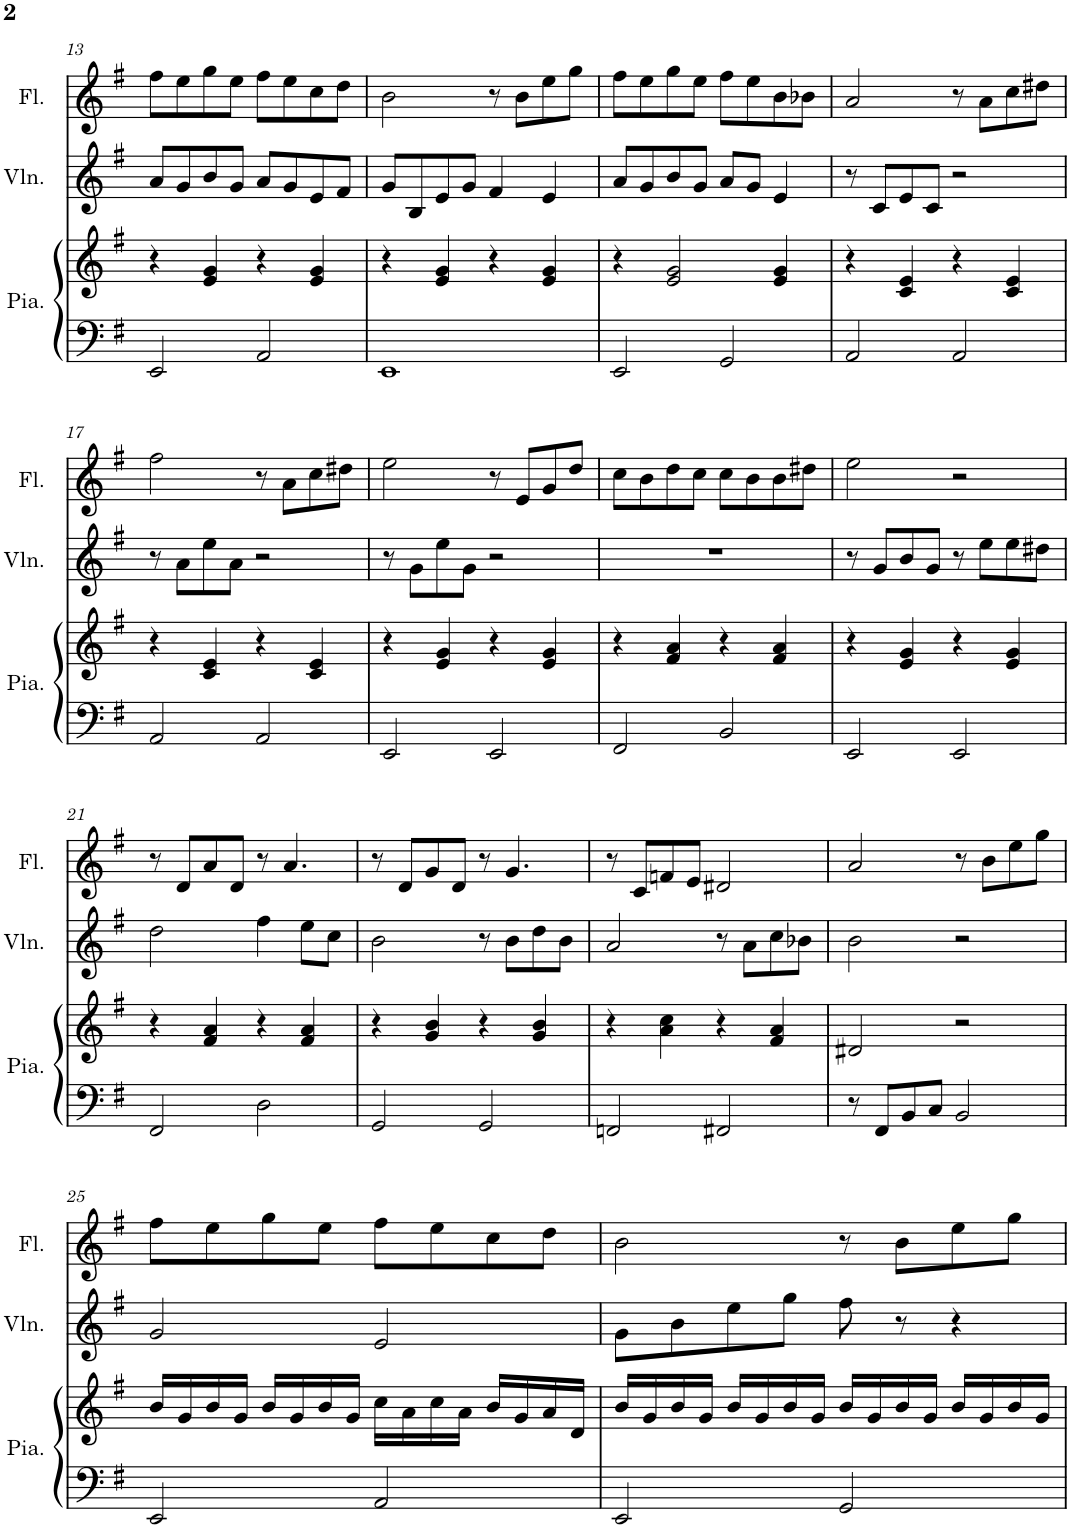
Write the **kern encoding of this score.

**kern	**kern	**kern	**kern
*part3	*part3	*part2	*part1
*staff4	*staff3	*staff2	*staff1
*I"Piano	*	*I"Violon	*I"Flûte
*I'Pia.	*	*I'Vln.	*I'Fl.
!!LO:PB:g=z
*clefF4	*clefG2	*clefG2	*clefG2
*k[f#]	*k[f#]	*k[f#]	*k[f#]
*M4/4	*M4/4	*M4/4	*M4/4
=13	=13	=13	=13
2EE/	4r	8a/L	8ff#\L
.	.	8g/	8ee\
.	4e/ 4g/	8b/	8gg\
.	.	8g/J	8ee\J
2AA/	4r	8a/L	8ff#\L
.	.	8g/	8ee\
.	4e/ 4g/	8e/	8cc\
.	.	8f#/J	8dd\J
=14	=14	=14	=14
1EE	4r	8g/L	2b\
.	.	8B/	.
.	4e/ 4g/	8e/	.
.	.	8g/J	.
.	4r	4f#/	8r
.	.	.	8b\L
.	4e/ 4g/	4e/	8ee\
.	.	.	8gg\J
=15	=15	=15	=15
2EE/	4r	8a/L	8ff#\L
.	.	8g/	8ee\
.	2e/ 2g/	8b/	8gg\
.	.	8g/J	8ee\J
2GG/	.	8a/L	8ff#\L
.	.	8g/J	8ee\
.	4e/ 4g/	4e/	8b\
.	.	.	8b-X\J
=16	=16	=16	=16
2AA/	4r	8r	2a/
.	.	8c/L	.
.	4c/ 4e/	8e/	.
.	.	8c/J	.
2AA/	4r	2r	8r
.	.	.	8a\L
.	4c/ 4e/	.	8cc\
.	.	.	8dd#X\J
!!LO:LB:g=z
=17	=17	=17	=17
2AA/	4r	8r	2ff#\
.	.	8a\L	.
.	4c/ 4e/	8ee\	.
.	.	8a\J	.
2AA/	4r	2r	8r
.	.	.	8a\L
.	4c/ 4e/	.	8cc\
.	.	.	8dd#X\J
=18	=18	=18	=18
2EE/	4r	8r	2ee\
.	.	8g\L	.
.	4e/ 4g/	8ee\	.
.	.	8g\J	.
2EE/	4r	2r	8r
.	.	.	8e/L
.	4e/ 4g/	.	8g/
.	.	.	8dd/J
=19	=19	=19	=19
2FF#/	4r	1r	8cc\L
.	.	.	8b\
.	4f#/ 4a/	.	8dd\
.	.	.	8cc\J
2BB/	4r	.	8cc\L
.	.	.	8b\
.	4f#/ 4a/	.	8b\
.	.	.	8dd#X\J
=20	=20	=20	=20
2EE/	4r	8r	2ee\
.	.	8g/L	.
.	4e/ 4g/	8b/	.
.	.	8g/J	.
2EE/	4r	8r	2r
.	.	8ee\L	.
.	4e/ 4g/	8ee\	.
.	.	8dd#X\J	.
!!LO:LB:g=z
=21	=21	=21	=21
2FF#/	4r	2dd\	8r
.	.	.	8d/L
.	4f#/ 4a/	.	8a/
.	.	.	8d/J
2D\	4r	4ff#\	8r
.	.	.	4.a/
.	4f#/ 4a/	8ee\L	.
.	.	8cc\J	.
=22	=22	=22	=22
2GG/	4r	2b\	8r
.	.	.	8d/L
.	4g/ 4b/	.	8g/
.	.	.	8d/J
2GG/	4r	8r	8r
.	.	8b\L	4.g/
.	4g/ 4b/	8dd\	.
.	.	8b\J	.
=23	=23	=23	=23
2FFn/	4r	2a/	8r
.	.	.	8c/L
.	4a\ 4cc\	.	8fn/
.	.	.	8e/J
2FF#X/	4r	8r	2d#X/
.	.	8a\L	.
.	4f#/ 4a/	8cc\	.
.	.	8b-X\J	.
=24	=24	=24	=24
8r	2d#X/	2b\	2a/
8FF#/L	.	.	.
8BB/	.	.	.
8C/J	.	.	.
2BB/	2r	2r	8r
.	.	.	8b\L
.	.	.	8ee\
.	.	.	8gg\J
!!LO:LB:g=z
=25	=25	=25	=25
2EE/	16b/LL	2g/	8ff#\L
.	16g/	.	.
.	16b/	.	8ee\
.	16g/JJ	.	.
.	16b/LL	.	8gg\
.	16g/	.	.
.	16b/	.	8ee\J
.	16g/JJ	.	.
2AA/	16cc\LL	2e/	8ff#\L
.	16a\	.	.
.	16cc\	.	8ee\
.	16a\JJ	.	.
.	16b/LL	.	8cc\
.	16g/	.	.
.	16a/	.	8dd\J
.	16d/JJ	.	.
=26	=26	=26	=26
2EE/	16b/LL	8g\L	2b\
.	16g/	.	.
.	16b/	8b\	.
.	16g/JJ	.	.
.	16b/LL	8ee\	.
.	16g/	.	.
.	16b/	8gg\J	.
.	16g/JJ	.	.
2GG/	16b/LL	8ff#\	8r
.	16g/	.	.
.	16b/	8r	8b\L
.	16g/JJ	.	.
.	16b/LL	4r	8ee\
.	16g/	.	.
.	16b/	.	8gg\J
.	16g/JJ	.	.
=	=	=	=
*-	*-	*-	*-
